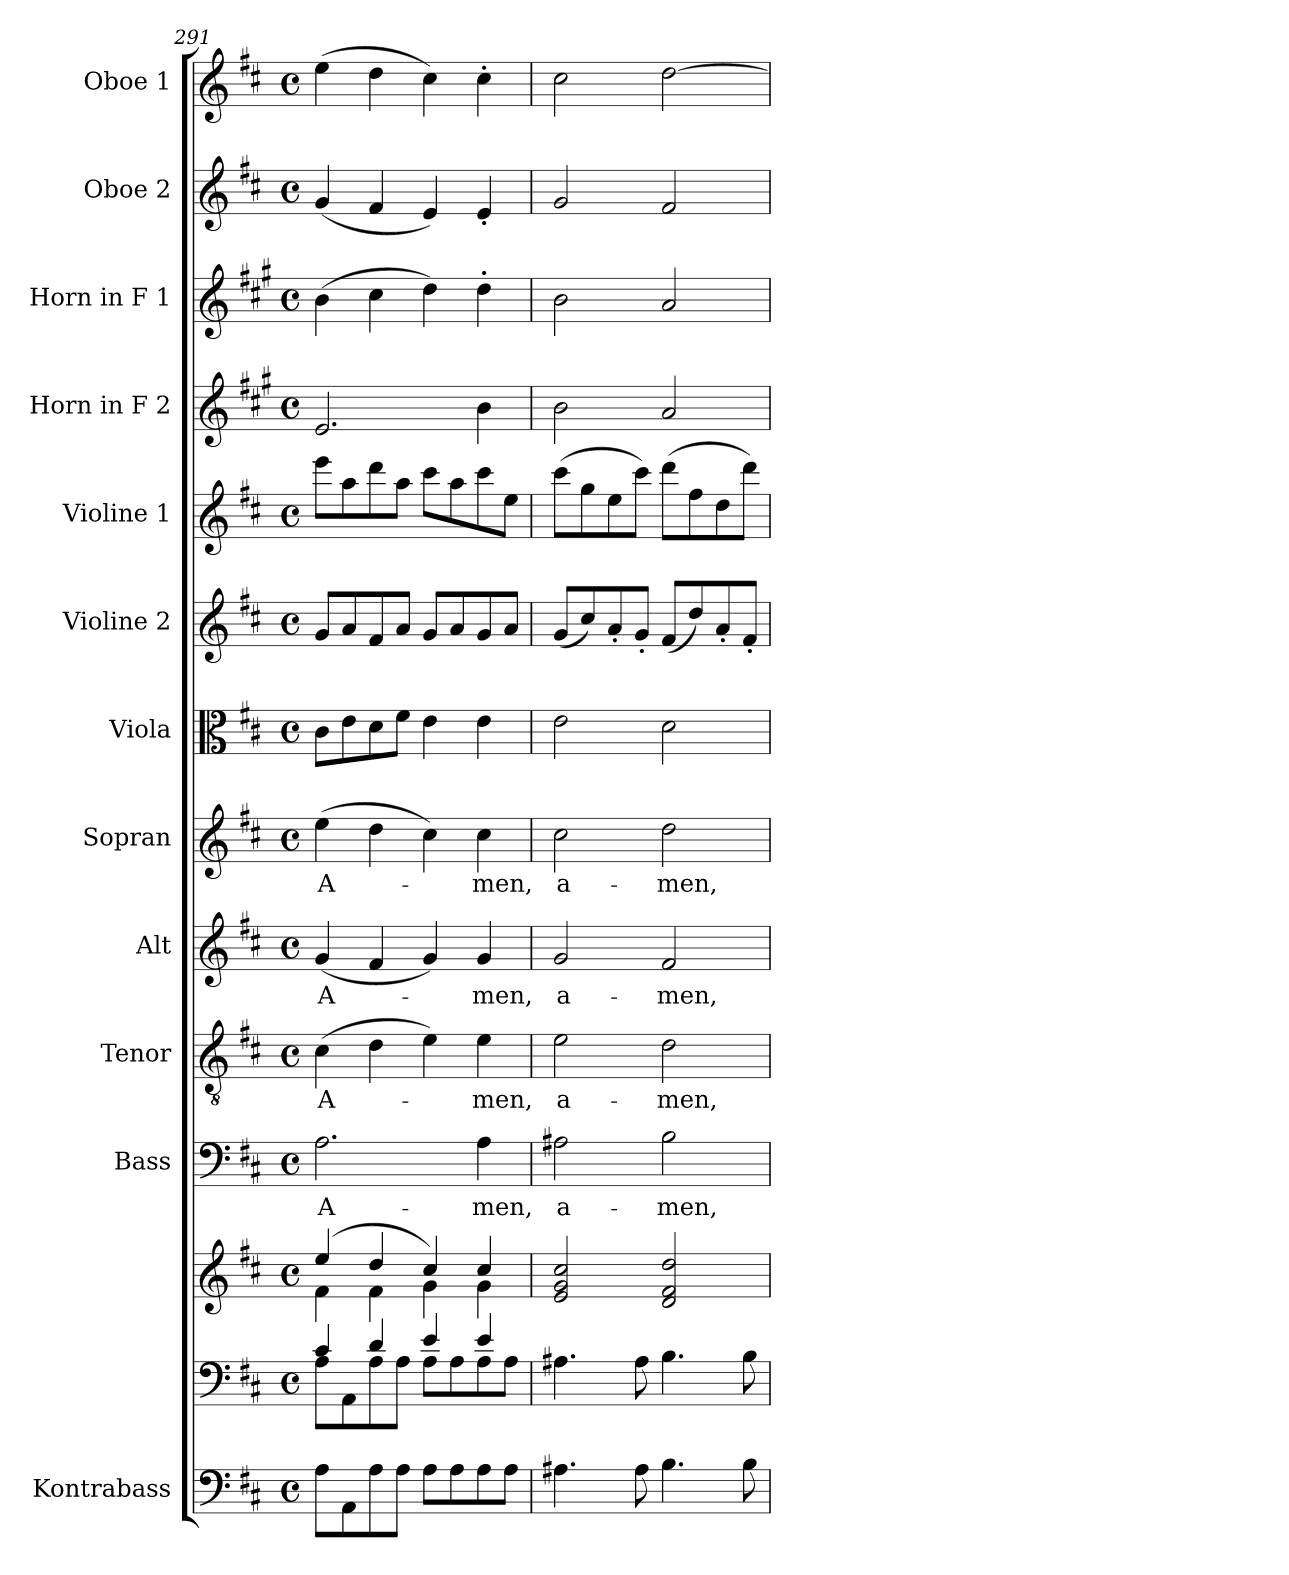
**kern	**kern	**kern	**kern	**text	**kern	**text	**kern	**text	**kern	**text	**kern	**kern	**kern	**kern	**kern	**kern	**kern
*part13	*part12	*part12	*part11	*part11	*part10	*part10	*part9	*part9	*part8	*part8	*part7	*part6	*part5	*part4	*part3	*part2	*part1
*staff14	*staff13	*staff12	*staff11	*staff11	*staff10	*staff10	*staff9	*staff9	*staff8	*staff8	*staff7	*staff6	*staff5	*staff4	*staff3	*staff2	*staff1
*I"Kontrabass	*	*	*I"Bass	*	*I"Tenor	*	*I"Alt	*	*I"Sopran	*	*I"Viola	*I"Violine 2	*I"Violine 1	*I"Horn in F 2	*I"Horn in F 1	*I"Oboe 2	*I"Oboe 1
*I'Kb.	*	*	*I'B.	*	*I'T.	*	*I'A.	*	*I'S.	*	*I'Vla.	*I'Vl. 2	*I'Vl. 1	*	*	*I'Ob. 2	*I'Ob. 1
*clefF4	*clefF4	*clefG2	*clefF4	*	*clefGv2	*	*clefG2	*	*clefG2	*	*clefC3	*clefG2	*clefG2	*clefG2	*clefG2	*clefG2	*clefG2
*ITrd7c12	*	*	*	*	*	*	*	*	*	*	*	*	*	*ITrd4c7	*ITrd4c7	*	*
*k[f#c#]	*k[f#c#]	*k[f#c#]	*k[f#c#]	*	*k[f#c#]	*	*k[f#c#]	*	*k[f#c#]	*	*k[f#c#]	*k[f#c#]	*k[f#c#]	*k[f#c#]	*k[f#c#]	*k[f#c#]	*k[f#c#]
*D:	*D:	*D:	*D:	*	*D:	*	*D:	*	*D:	*	*D:	*D:	*D:	*D:	*D:	*D:	*D:
*M4/4	*M4/4	*M4/4	*M4/4	*	*M4/4	*	*M4/4	*	*M4/4	*	*M4/4	*M4/4	*M4/4	*M4/4	*M4/4	*M4/4	*M4/4
*met(c)	*met(c)	*met(c)	*met(c)	*	*met(c)	*	*met(c)	*	*met(c)	*	*met(c)	*met(c)	*met(c)	*met(c)	*met(c)	*met(c)	*met(c)
=291	=291	=291	=291	=291	=291	=291	=291	=291	=291	=291	=291	=291	=291	=291	=291	=291	=291
*	*^	*^	*	*	*	*	*	*	*	*	*	*	*	*	*	*	*
!	!	!	!	!	!	!LO:LY:b	!	!LO:LY:b	!	!LO:LY:b	!	!LO:LY:b	!	!	!	!	!	!	!
8AA\L	4c#/	8A\L	(4ee/	4f#\	2.A\	A-	(>4c#\	A-	(<4g/	A-	(>4ee\	A-	8c#\L	8g/L	8eee\L	2.A/	(>4e\	(<4g/	(>4ee\
8AAA\	.	8AA\	.	.	.	.	.	.	.	.	.	.	8e\	8a/	8aa\	.	.	.	.
8AA\	4d/	8A\	4dd/	4f#\	.	.	4d\	.	4f#/	.	4dd\	.	8d\	8f#/	8ddd\	.	4f#\	4f#/	4dd\
8AA\J	.	8A\J	.	.	.	.	.	.	.	.	.	.	8f#\J	8a/J	8aa\J	.	.	.	.
8AA\L	4e/	8A\L	4cc#/)	4g\	.	.	4e\)	.	4g/)	.	4cc#\)	.	4e\	8g/L	8ccc#\L	.	4g\)	4e/)	4cc#\)
8AA\	.	8A\	.	.	.	.	.	.	.	.	.	.	.	8a/	8aa\	.	.	.	.
!	!	!	!	!	!	!LO:LY:b	!	!LO:LY:b	!	!LO:LY:b	!	!LO:LY:b	!	!	!	!	!	!	!
8AA\	4e/	8A\	4cc#/	4g\	4A\	-men,	4e\	-men,	4g/	-men,	4cc#\	-men,	4e\	8g/	8ccc#\	4e\	4g'>\	4e'</	4cc#'>\
8AA\J	.	8A\J	.	.	.	.	.	.	.	.	.	.	.	8a/J	8ee\J	.	.	.	.
*	*	*	*v	*v	*	*	*	*	*	*	*	*	*	*	*	*	*	*	*
!!LO:PB:g=z
=292	=292	=292	=292	=292	=292	=292	=292	=292	=292	=292	=292	=292	=292	=292	=292	=292	=292	=292
!	!	!	!	!	!LO:LY:b	!	!LO:LY:b	!	!LO:LY:b	!	!LO:LY:b	!	!	!	!	!	!	!
*	*v	*v	*	*	*	*	*	*	*	*	*	*	*	*	*	*	*	*
4.AA#X\	4.A#X\	2e/ 2g/ 2cc#/	2A#X\	a-	2e\	a-	2g/	a-	2cc#\	a-	2e\	(<8g/L	(>8ccc#\L	2e\	2e\	2g/	2cc#\
.	.	.	.	.	.	.	.	.	.	.	.	8cc#/)	8gg\	.	.	.	.
.	.	.	.	.	.	.	.	.	.	.	.	8a'</	8ee\	.	.	.	.
8AA#\	8A#\	.	.	.	.	.	.	.	.	.	.	8g'</J	8ccc#\J)	.	.	.	.
!	!	!	!	!LO:LY:b	!	!LO:LY:b	!	!LO:LY:b	!	!LO:LY:b	!	!	!	!	!	!	!
4.BB\	4.B\	2d/ 2f#/ 2dd/	2B\	-men,	2d\	-men,	2f#/	-men,	2dd\	-men,	2d\	(<8f#/L	(>8ddd\L	2d/	2d/	2f#/	[2dd\
.	.	.	.	.	.	.	.	.	.	.	.	8dd/)	8ff#\	.	.	.	.
.	.	.	.	.	.	.	.	.	.	.	.	8a'</	8dd\	.	.	.	.
8BB\	8B\	.	.	.	.	.	.	.	.	.	.	8f#'</J	8ddd\J)	.	.	.	.
=	=	=	=	=	=	=	=	=	=	=	=	=	=	=	=	=	=
*-	*-	*-	*-	*-	*-	*-	*-	*-	*-	*-	*-	*-	*-	*-	*-	*-	*-
